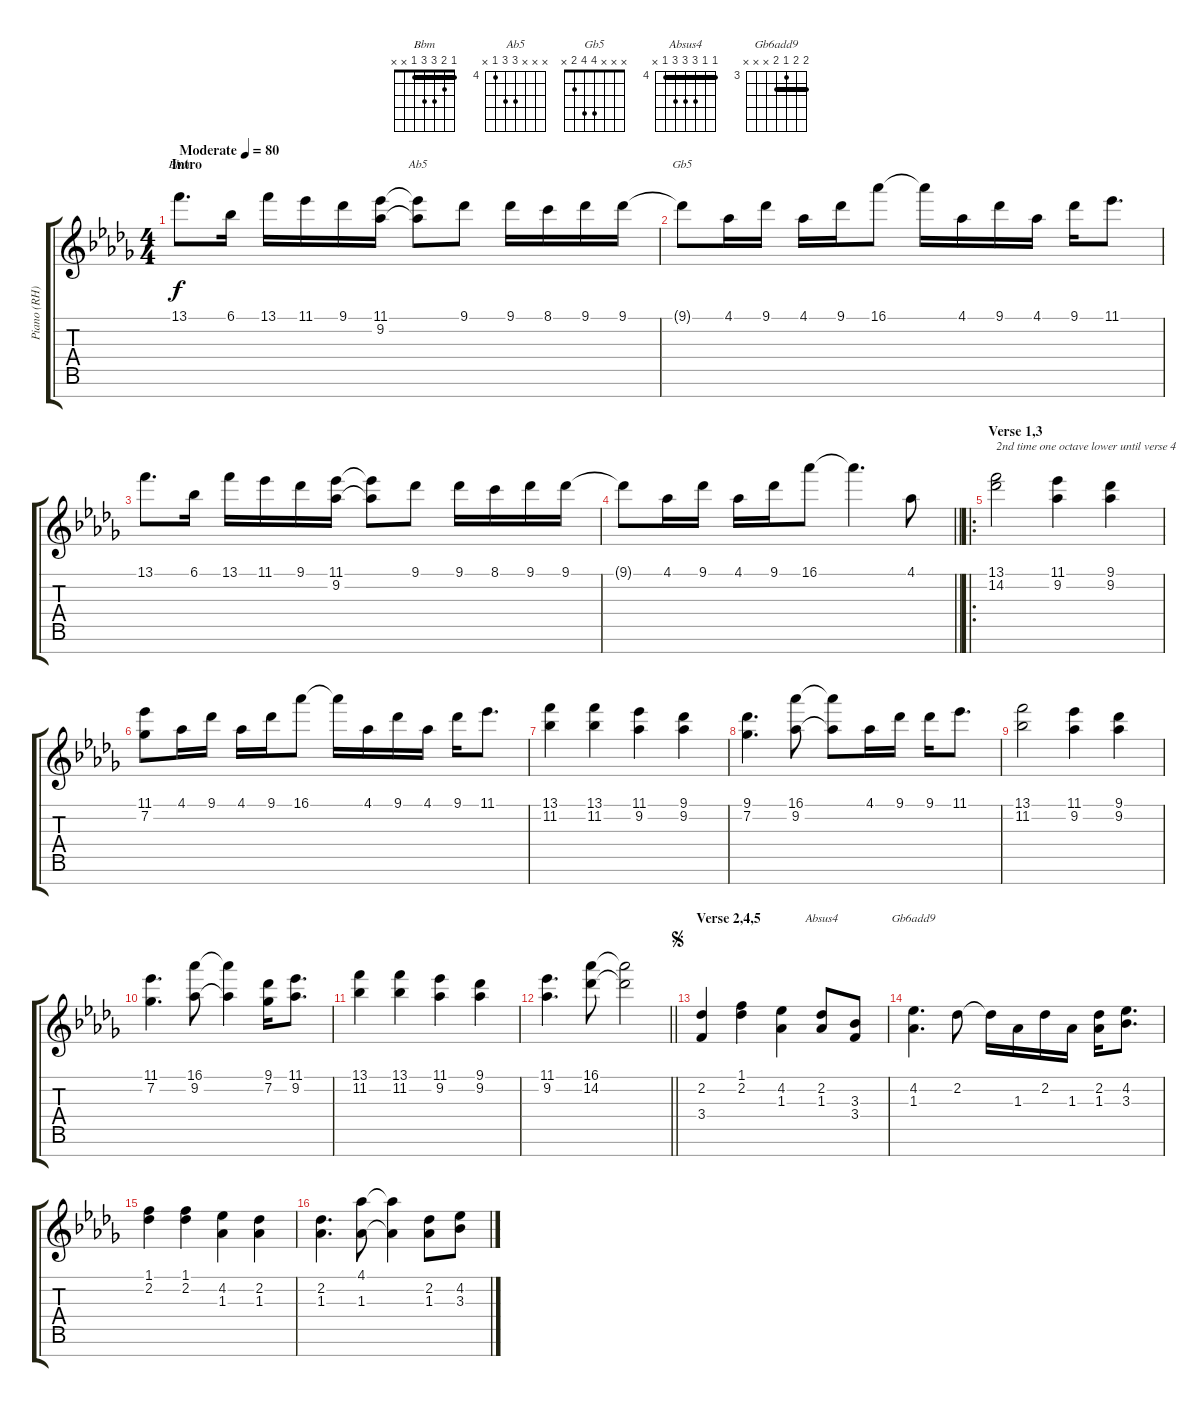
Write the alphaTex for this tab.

\track ("Piano (RH)" "Piano (RH)") {instrument acousticgrandpiano}
\staff {score tabs}
\tuning (E5 B4 G4 D4 A3 E3 B2) {hide}
\chord ("Bbm" 1 2 3 3 1 x x) {barre 1}
\chord ("Ab5" x x x 6 6 4 x) {firstfret 4}
\chord ("Gb5" x x x 4 4 2 x)
\chord ("Absus4" 4 4 6 6 6 4 x) {firstfret 4 barre 4}
\chord ("Gb6add9" 4 4 3 4 x x x) {firstfret 3 barre 4}
\ts (4 4)
\section ("" "Intro")
\tempo (80 "Moderate")
\clef g2
\ks db
13.1.8{d ch "Bbm" dy f instrument acousticgrandpiano} 6.1.16 13.1.16 11.1.16 9.1.16 (11.1 9.2).16 (11.1{t} 9.2{t}).8{ch "Ab5"} 9.1.8 9.1.16 8.1.16 9.1.16 9.1.16 |
9.1{t}.8{ch "Gb5"} 4.1.16 9.1.16 4.1.16 9.1.16 16.1.8 16.1{t}.16 4.1.16 9.1.16 4.1.16 9.1.16 11.1.8{d} |
13.1.8{d} 6.1.16 13.1.16 11.1.16 9.1.16 (11.1 9.2).16 (11.1{t} 9.2{t}).8 9.1.8 9.1.16 8.1.16 9.1.16 9.1.16 |
\barLineRight lightlight
9.1{t}.8 4.1.16 9.1.16 4.1.16 9.1.16 16.1.8 16.1{t}.4{d} 4.1.8 |
\ro
\section ("" "Verse 1,3")
(13.1 14.2).2{txt "2nd time one octave lower until verse 4"} (11.1 9.2).4 (9.1 9.2).4 |
(11.1 7.2).8 4.1.16 9.1.16 4.1.16 9.1.16 16.1.8 16.1{t}.16 4.1.16 9.1.16 4.1.16 9.1.16 11.1.8{d} |
(13.1 11.2).4 (13.1 11.2).4 (11.1 9.2).4 (9.1 9.2).4 |
(9.1 7.2).4{d} (16.1 9.2).8 (16.1{t} 9.2{t}).8 4.1.16 9.1.16 9.1.16 11.1.8{d} |
(13.1 11.2).2 (11.1 9.2).4 (9.1 9.2).4 |
(11.1 7.2).4{d} (16.1 9.2).8 (16.1{t} 9.2{t}).4 (9.1 7.2).16 (11.1 9.2).8{d} |
(13.1 11.2).4 (13.1 11.2).4 (11.1 9.2).4 (9.1 9.2).4 |
\barLineRight lightlight
(11.1 9.2).4{d} (16.1 14.2).8 (16.1{t} 14.2{t}).2 |
\section ("" "Verse 2,4,5")
\jump segno
(2.2 3.4).4 (1.1 2.2).4 (4.2 1.3).4 (2.2 1.3).8{ch "Absus4"} (3.3 3.4).8 |
(4.2 1.3).4{d ch "Gb6add9"} 2.2.8 2.2{t}.16 1.3.16 2.2.16 1.3.16 (2.2 1.3).16 (4.2 3.3).8{d} |
(1.1 2.2).4 (1.1 2.2).4 (4.2 1.3).4 (2.2 1.3).4 |
(2.2 1.3).4{d} (4.1 1.3).8 (4.1{t} 1.3{t}).4 (2.2 1.3).8 (4.2 3.3).8
